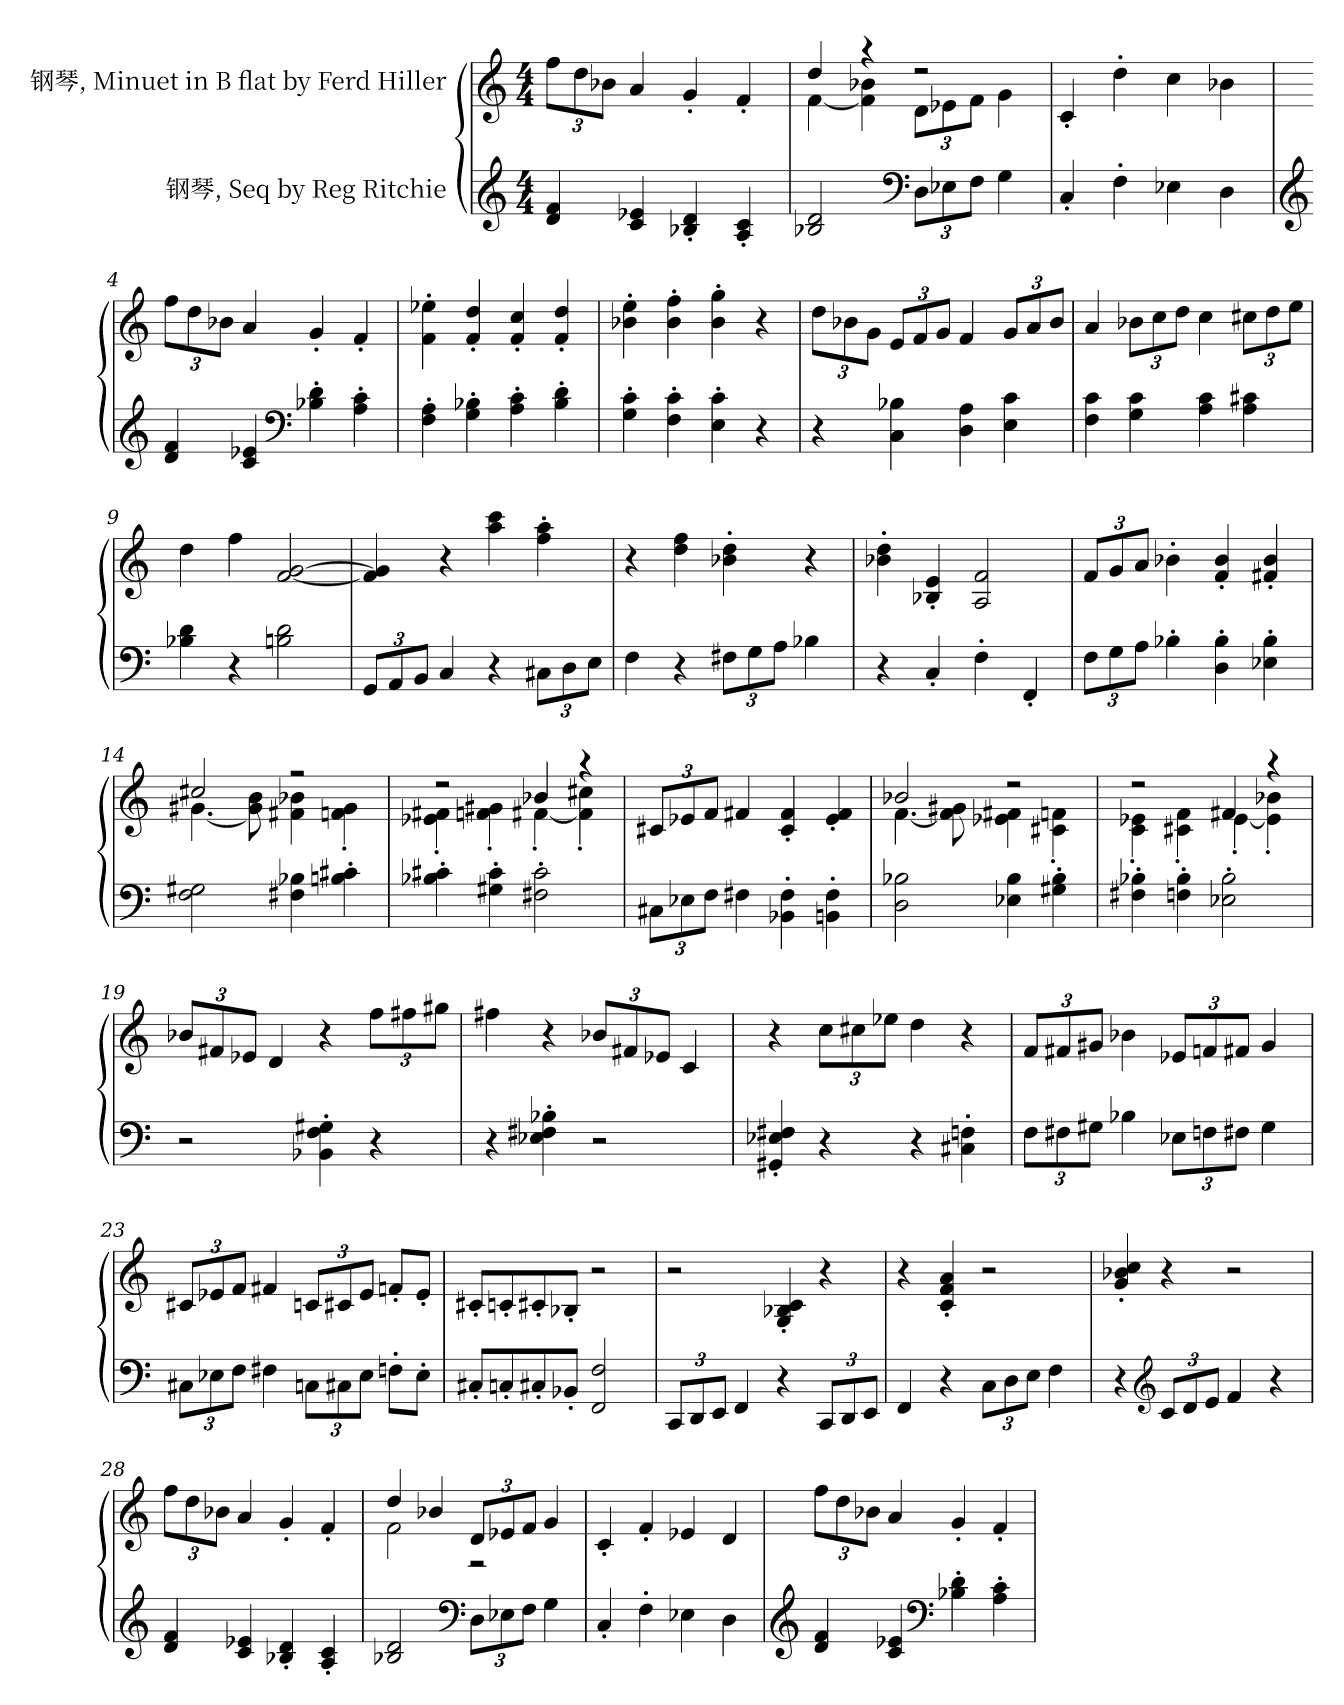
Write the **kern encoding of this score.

**kern	**kern
*part2	*part1
*staff2	*staff1
*I"钢琴, Seq by Reg Ritchie	*I"钢琴, Minuet in B flat by Ferd Hiller
*clefG2	*clefG2
*k[]	*k[]
*M4/4	*M4/4
*MM120	*MM120
*	*Xbrackettup
=1	=1
4d/ 4f/	12ff\L
.	12dd\
.	12b-X\J
4c/ 4e-X/	4a/
4B-X/' 4d/'	4g'/
4A/' 4c/'	4f'/
=2	=2
*	*^
2B-X/ 2d/	4dd/	[4f\
.	4r	4f\] 4b-X\
*clefF4	*	*
*Xbrackettup	*	*
12D\L	2r	12d\L
12E-X\	.	12e-X\
12F\J	.	12f\J
4G\	.	4g\
*	*v	*v
=3	=3
4C'/	4c'/
4F'\	4dd'\
4E-X\	4cc\
4D\	4b-X\
!!LO:LB:g=z
=4	=4
*clefG2	*
4d/ 4f/	12ff\L
.	12dd\
.	12b-X\J
4c/ 4e-X/	4a/
*clefF4	*
4B-X\' 4d\'	4g'/
4A\' 4c\'	4f'/
=5	=5
4F\' 4A\'	4f\' 4ee-X\'
4G\' 4B-X\'	4f/' 4dd/'
4A\' 4c\'	4f/' 4cc/'
4B-\' 4d\'	4f/' 4dd/'
=6	=6
4G\' 4c\'	4b-X\' 4ee\'
4F\' 4c\'	4b-\' 4ff\'
4E\' 4c\'	4b-\' 4gg\'
4r	4r
=7	=7
4r	12dd\L
.	12b-X\
.	12g\J
4C\ 4B-X\	12e/L
.	12f/
.	12g/J
4D\ 4A\	4f/
4E\ 4c\	12g/L
.	12a/
.	12b-/J
=8	=8
4F\ 4c\	4a/
4G\ 4c\	12b-X\L
.	12cc\
.	12dd\J
4A\ 4c\	4cc\
4A\ 4c#X\	12cc#X\L
.	12dd\
.	12ee\J
!!LO:LB:g=z
=9	=9
4B-X\ 4d\	4dd\
4r	4ff\
2Bn\ 2d\	[2f/ [2g/
=10	=10
12GG/L	4f/] 4g/]
12AA/	.
12BB/J	.
4C/	4r
4r	4aa\ 4ccc\
12C#X\L	4ff\' 4aa\'
12D\	.
12E\J	.
=11	=11
4F\	4r
4r	4dd\ 4ff\
12F#X\L	4b-X\' 4dd\'
12G\	.
12A\J	.
4B-X\	4r
=12	=12
4r	4b-X\' 4dd\'
4C'/	4B-X/' 4e/'
4F'\	2A/ 2f/
4FF'/	.
=13	=13
12F\L	12f/L
12G\	12g/
12A\J	12a/J
4B-X'\	4b-X'\
4D\' 4B-\'	4f/' 4b-/'
4E-X\' 4B-\'	4f#X/' 4b-/'
!!LO:LB:g=z
=14	=14
*	*^
2F\ 2G#X\	2cc#X/	[4.g#X\
.	.	8g#\] 8b\
4F#X\ 4B-X\	2r	4f#X\ 4b-X\
4Bn\' 4c#X\'	.	4fn\' 4g#\'
=15	=15	=15
4B-X\' 4c#X\'	2r	4e-X\' 4f#X\'
4G#X\' 4c#\'	.	4fn\' 4g#X\'
2F#X\' 2c#\'	4b-X/	[4f#X'\
.	4r	4f#\]' 4cc#X\'
*	*v	*v
=16	=16
12C#X\L	12c#X/L
12E-X\	12e-X/
12F\J	12f/J
4F#X\	4f#X/
4BB-X\' 4F#\'	4c#/' 4f#/'
4BBn\' 4F#\'	4e-/' 4f#/'
=17	=17
*	*^
2D\ 2B-X\	2b-X/	[4.f\
.	.	8f\] 8g#X\
4E-X\ 4B-\	2r	4e-X\ 4f#X\
4G#X\' 4B-\'	.	4c#X\' 4fn\'
!!LO:LB:g=z	!!
=18	=18	=18
4F#X\' 4B-X\'	2r	4c\' 4e-X\'
4Fn\' 4B-\'	.	4c#X\' 4f\'
2E-X\' 2B-\'	4f#X/	[4e-'\
.	4r	4e-\]' 4b-X\'
*	*v	*v
=19	=19
2r	12b-X/L
.	12f#X/
.	12e-X/J
.	4d/
4BB-X\' 4F\' 4G#X\'	4r
4r	12ff\L
.	12ff#X\
.	12gg#X\J
=20	=20
4r	4ff#X\
4E-X\' 4F#X\' 4B-X\'	4r
2r	12b-X/L
.	12f#X/
.	12e-X/J
.	4c/
=21	=21
4GG#X/' 4E-X/' 4F#X/'	4r
4r	12cc\L
.	12cc#X\
.	12ee-X\J
4r	4dd\
4C#X\' 4Fn\'	4r
!!LO:LB:g=z
=22	=22
12F\L	12f/L
12F#X\	12f#X/
12G#X\J	12g#X/J
4B-X\	4b-X\
12E-X\L	12e-X/L
12Fn\	12fn/
12F#X\J	12f#X/J
4G#\	4g#/
=23	=23
12C#X\L	12c#X/L
12E-X\	12e-X/
12F\J	12f/J
4F#X\	4f#X/
12Cn\L	12cn/L
12C#X\	12c#X/
12E-\J	12e-/J
8Fn'\L	8fn'/L
8E-'\J	8e-'/J
=24	=24
8C#X'/L	8c#X'/L
8Cn'/	8cn'/
8C#X'/	8c#X'/
8BB-X'/J	8B-X'/J
2FF/ 2F/	2r
!!LO:PB:g=z
=25	=25
12CC/L	2r
12DD/	.
12EE/J	.
4FF/	.
4r	4G/' 4B-X/' 4c/'
12CC/L	4r
12DD/	.
12EE/J	.
=26	=26
4FF/	4r
4r	4c/' 4f/' 4a/'
12C\L	2r
12D\	.
12E\J	.
4F\	.
=27	=27
4r	4g/' 4b-X/' 4cc/'
*clefG2	*
12c/L	4r
12d/	.
12e/J	.
4f/	2r
4r	.
=28	=28
4d/ 4f/	12ff\L
.	12dd\
.	12b-X\J
4c/ 4e-X/	4a/
4B-X/' 4d/'	4g'/
4A/' 4c/'	4f'/
=29	=29
*	*^
2B-X/ 2d/	4dd/	2f\
.	4b-X/	.
*clefF4	*	*
12D\L	12d/L	2r
12E-X\	12e-X/	.
12F\J	12f/J	.
4G\	4g/	.
*	*v	*v
!!LO:LB:g=z
=30	=30
4C'/	4c'/
4F'\	4f'/
4E-X\	4e-X/
4D\	4d/
=31	=31
*clefG2	*
4d/ 4f/	12ff\L
.	12dd\
.	12b-X\J
4c/ 4e-X/	4a/
*clefF4	*
4B-X\' 4d\'	4g'/
4A\' 4c\'	4f'/
=	=
*-	*-
